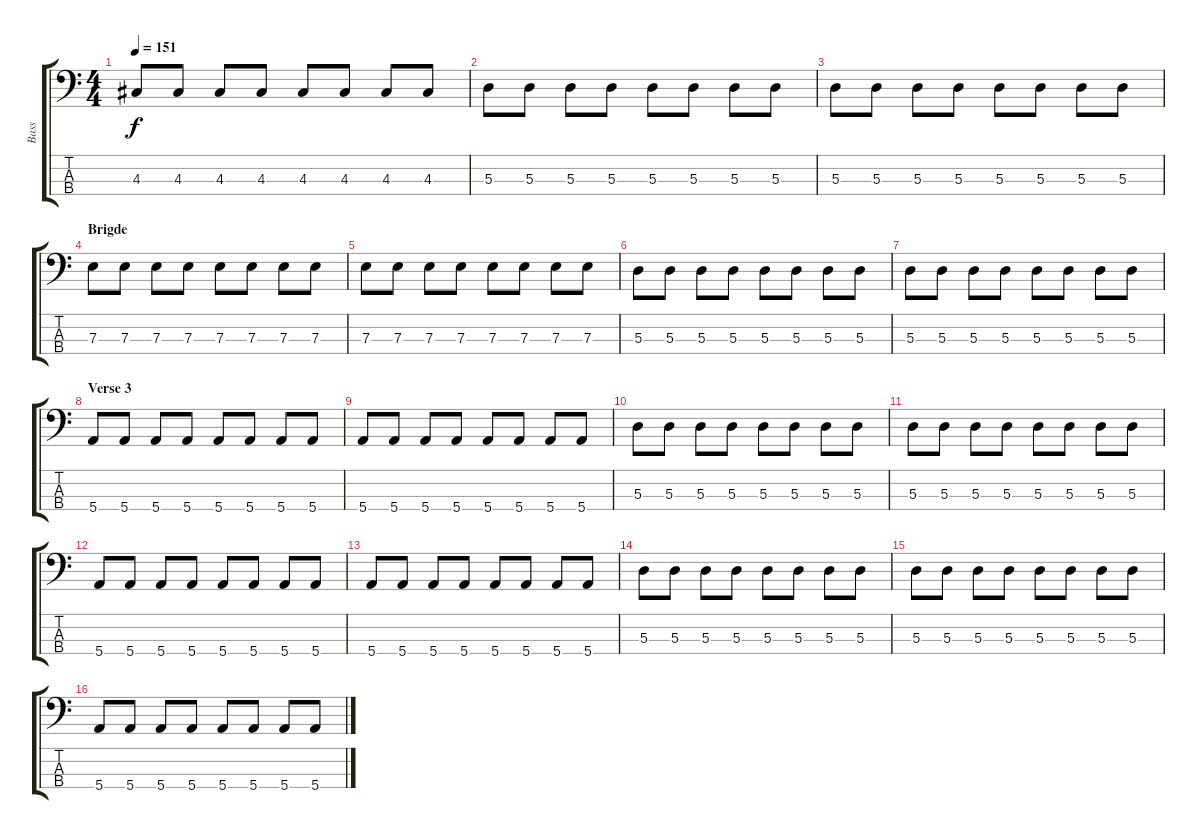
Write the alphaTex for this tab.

\track ("Bass" "Bass") {instrument electricbasspick}
\staff {score tabs}
\tuning (G2 D2 A1 E1) {hide}
\ts (4 4)
\tempo 151
\clef f4
\ks c
4.3.8{dy f} 4.3.8 4.3.8 4.3.8 4.3.8 4.3.8 4.3.8 4.3.8 |
5.3.8 5.3.8 5.3.8 5.3.8 5.3.8 5.3.8 5.3.8 5.3.8 |
5.3.8 5.3.8 5.3.8 5.3.8 5.3.8 5.3.8 5.3.8 5.3.8 |
\section ("" "Brigde")
7.3.8 7.3.8 7.3.8 7.3.8 7.3.8 7.3.8 7.3.8 7.3.8 |
7.3.8 7.3.8 7.3.8 7.3.8 7.3.8 7.3.8 7.3.8 7.3.8 |
5.3.8 5.3.8 5.3.8 5.3.8 5.3.8 5.3.8 5.3.8 5.3.8 |
5.3.8 5.3.8 5.3.8 5.3.8 5.3.8 5.3.8 5.3.8 5.3.8 |
\section ("" "Verse 3")
5.4.8 5.4.8 5.4.8 5.4.8 5.4.8 5.4.8 5.4.8 5.4.8 |
5.4.8 5.4.8 5.4.8 5.4.8 5.4.8 5.4.8 5.4.8 5.4.8 |
5.3.8 5.3.8 5.3.8 5.3.8 5.3.8 5.3.8 5.3.8 5.3.8 |
5.3.8 5.3.8 5.3.8 5.3.8 5.3.8 5.3.8 5.3.8 5.3.8 |
5.4.8 5.4.8 5.4.8 5.4.8 5.4.8 5.4.8 5.4.8 5.4.8 |
5.4.8 5.4.8 5.4.8 5.4.8 5.4.8 5.4.8 5.4.8 5.4.8 |
5.3.8 5.3.8 5.3.8 5.3.8 5.3.8 5.3.8 5.3.8 5.3.8 |
5.3.8 5.3.8 5.3.8 5.3.8 5.3.8 5.3.8 5.3.8 5.3.8 |
5.4.8 5.4.8 5.4.8 5.4.8 5.4.8 5.4.8 5.4.8 5.4.8
